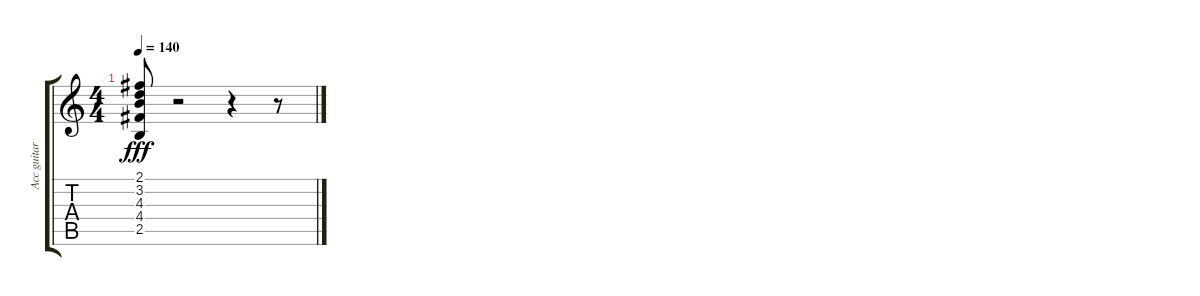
\track ("Acc guitar" "Acc guitar") {instrument acousticguitarsteel}
\staff {score tabs}
\tuning (E4 B3 G3 D3 A2 E2) {hide}
\ts (4 4)
\tempo 140
\clef g2
\ks c
(2.1 3.2 4.3 4.4 2.5).8{dy fff} r.2 r.4 r.8
